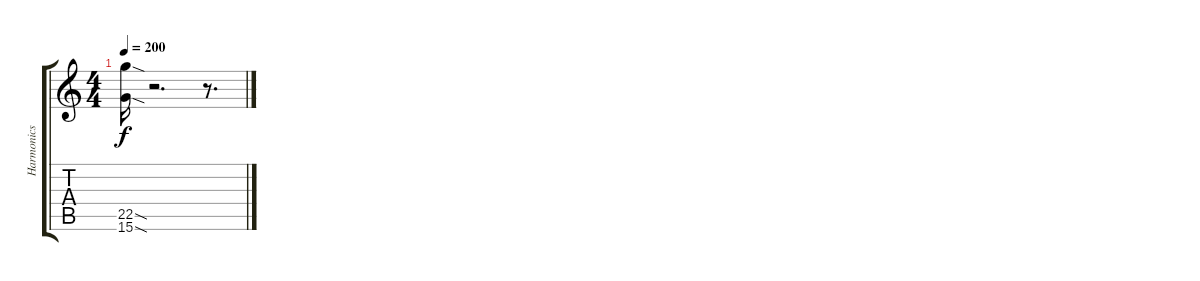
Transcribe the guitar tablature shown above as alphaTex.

\track ("Harmonics" "Harmonics") {instrument distortionguitar}
\staff {score tabs}
\tuning (E4 B3 G3 D3 A2 E2) {hide}
\ts (4 4)
\tempo 200
\clef g2
\ks c
(22.5{sod t} 15.6{sod t}).16{dy f} r.2{d} r.8{d}
